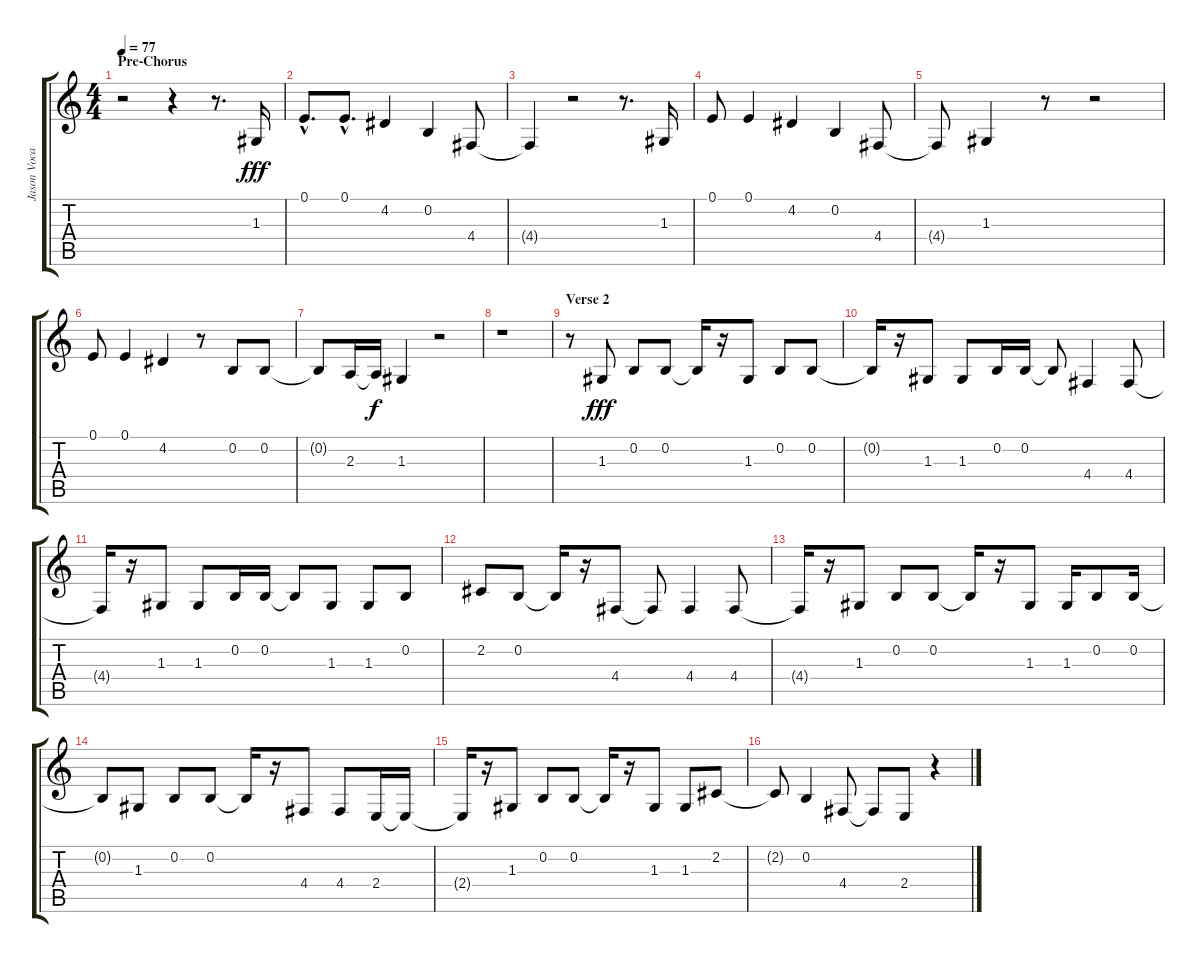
\track ("Jason Vocals" "Jason Voca") {instrument trumpet}
\staff {score tabs}
\tuning (E4 B3 G3 D3 A2 E2) {hide}
\ts (4 4)
\section ("" "Pre-Chorus")
\tempo 77
\clef g2
\ks c
r.2{dy fff} r.4 r.8{d} 1.3.16 |
0.1{hac}.8{d} 0.1{hac}.8{d} 4.2.4 0.2.4 4.4.8 |
4.4{t}.4 r.2 r.8{d} 1.3.16 |
0.1.8 0.1.4 4.2.4 0.2.4 4.4.8 |
4.4{t}.8 1.3.4 r.8 r.2 |
0.1.8 0.1.4 4.2.4 r.8 0.2.8 0.2.8 |
0.2{t}.8 2.3.16 2.3{t}.16{dy f} 1.3.4 r.2 |
r.1 |
\section ("" "Verse 2")
r.8 1.3.8{dy fff} 0.2.8 0.2.8 0.2{t}.16 r.16 1.3.8 0.2.8 0.2.8 |
0.2{t}.16 r.16 1.3.8 1.3.8 0.2.16 0.2.16 0.2{t}.8 4.4.4 4.4.8 |
4.4{t}.16 r.16 1.3.8 1.3.8 0.2.16 0.2.16 0.2{t}.8 1.3.8 1.3.8 0.2.8 |
2.2.8 0.2.8 0.2{t}.16 r.16 4.4.8 4.4{t}.8 4.4.4 4.4.8 |
4.4{t}.16 r.16 1.3.8 0.2.8 0.2.8 0.2{t}.16 r.16 1.3.8 1.3.16 0.2.8 0.2.16 |
0.2{t}.8 1.3.8 0.2.8 0.2.8 0.2{t}.16 r.16 4.4.8 4.4.8 2.4.16 2.4{t}.16 |
2.4{t}.16 r.16 1.3.8 0.2.8 0.2.8 0.2{t}.16 r.16 1.3.8 1.3.8 2.2.8 |
2.2{t}.8 0.2.4 4.4.8 4.4{t}.8 2.4.8 r.4
